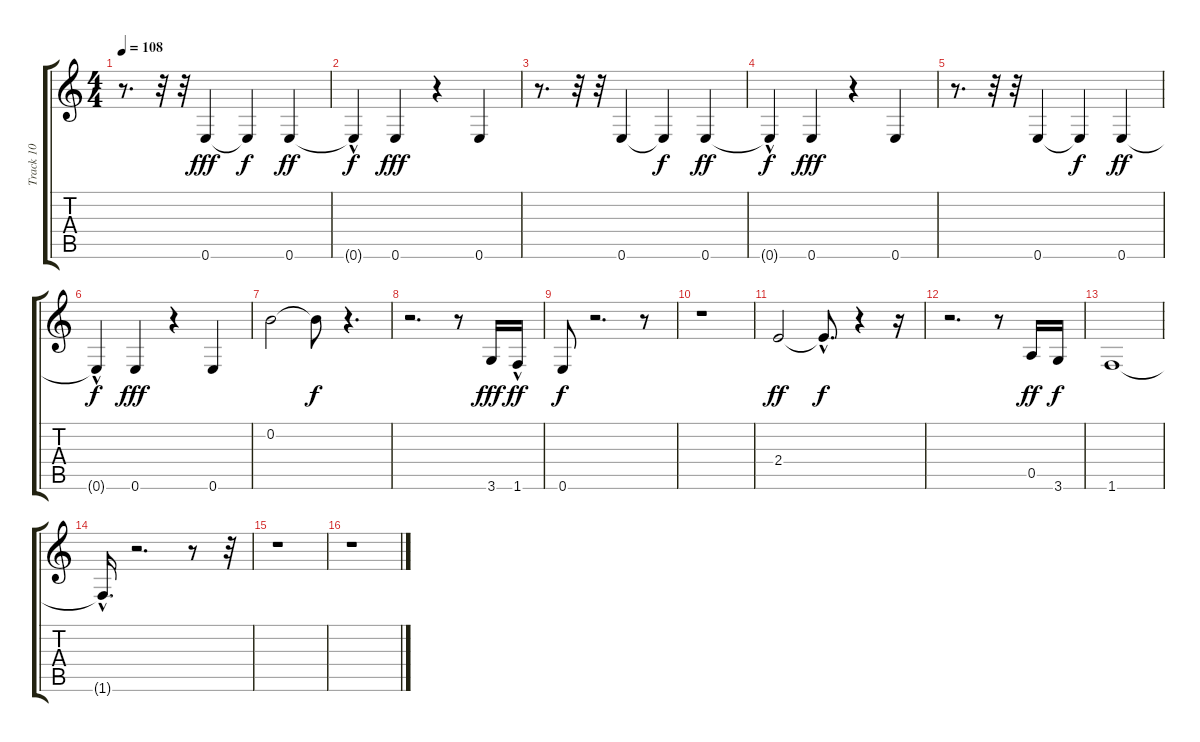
\track ("Track 10" "Track 10") {instrument acousticguitarnylon}
\staff {score tabs}
\tuning (E4 B3 G3 D3 A2 E2) {hide}
\ts (4 4)
\tempo 108
\clef g2
\ks c
r.8{d dy fff volume 16} r.32 r.32 0.6.4 0.6{t}.4{dy f} 0.6.4{dy ff} |
0.6{hac t}.4{dy f} 0.6.4{dy fff} r.4 0.6.4 |
r.8{d volume 16} r.32 r.32 0.6.4 0.6{t}.4{dy f} 0.6.4{dy ff} |
0.6{hac t}.4{dy f} 0.6.4{dy fff} r.4 0.6.4 |
r.8{d volume 16} r.32 r.32 0.6.4 0.6{t}.4{dy f} 0.6.4{dy ff} |
0.6{hac t}.4{dy f} 0.6.4{dy fff} r.4 0.6.4 |
0.2.2{volume 16} 0.2{t}.8{dy f} r.4{d} |
r.2{d} r.8 3.6.16{dy fff} 1.6{hac}.16{dy ff} |
0.6.8{dy f} r.2{d} r.8 |
r.1 |
2.4.2{dy ff} 2.4{hac t}.8{d dy f} r.4 r.16 |
r.2{d} r.8 0.5.16{dy ff} 3.6.16{dy f} |
1.6.1 |
1.6{hac t}.16{d} r.2{d} r.8 r.32 |
r.1 |
r.1
